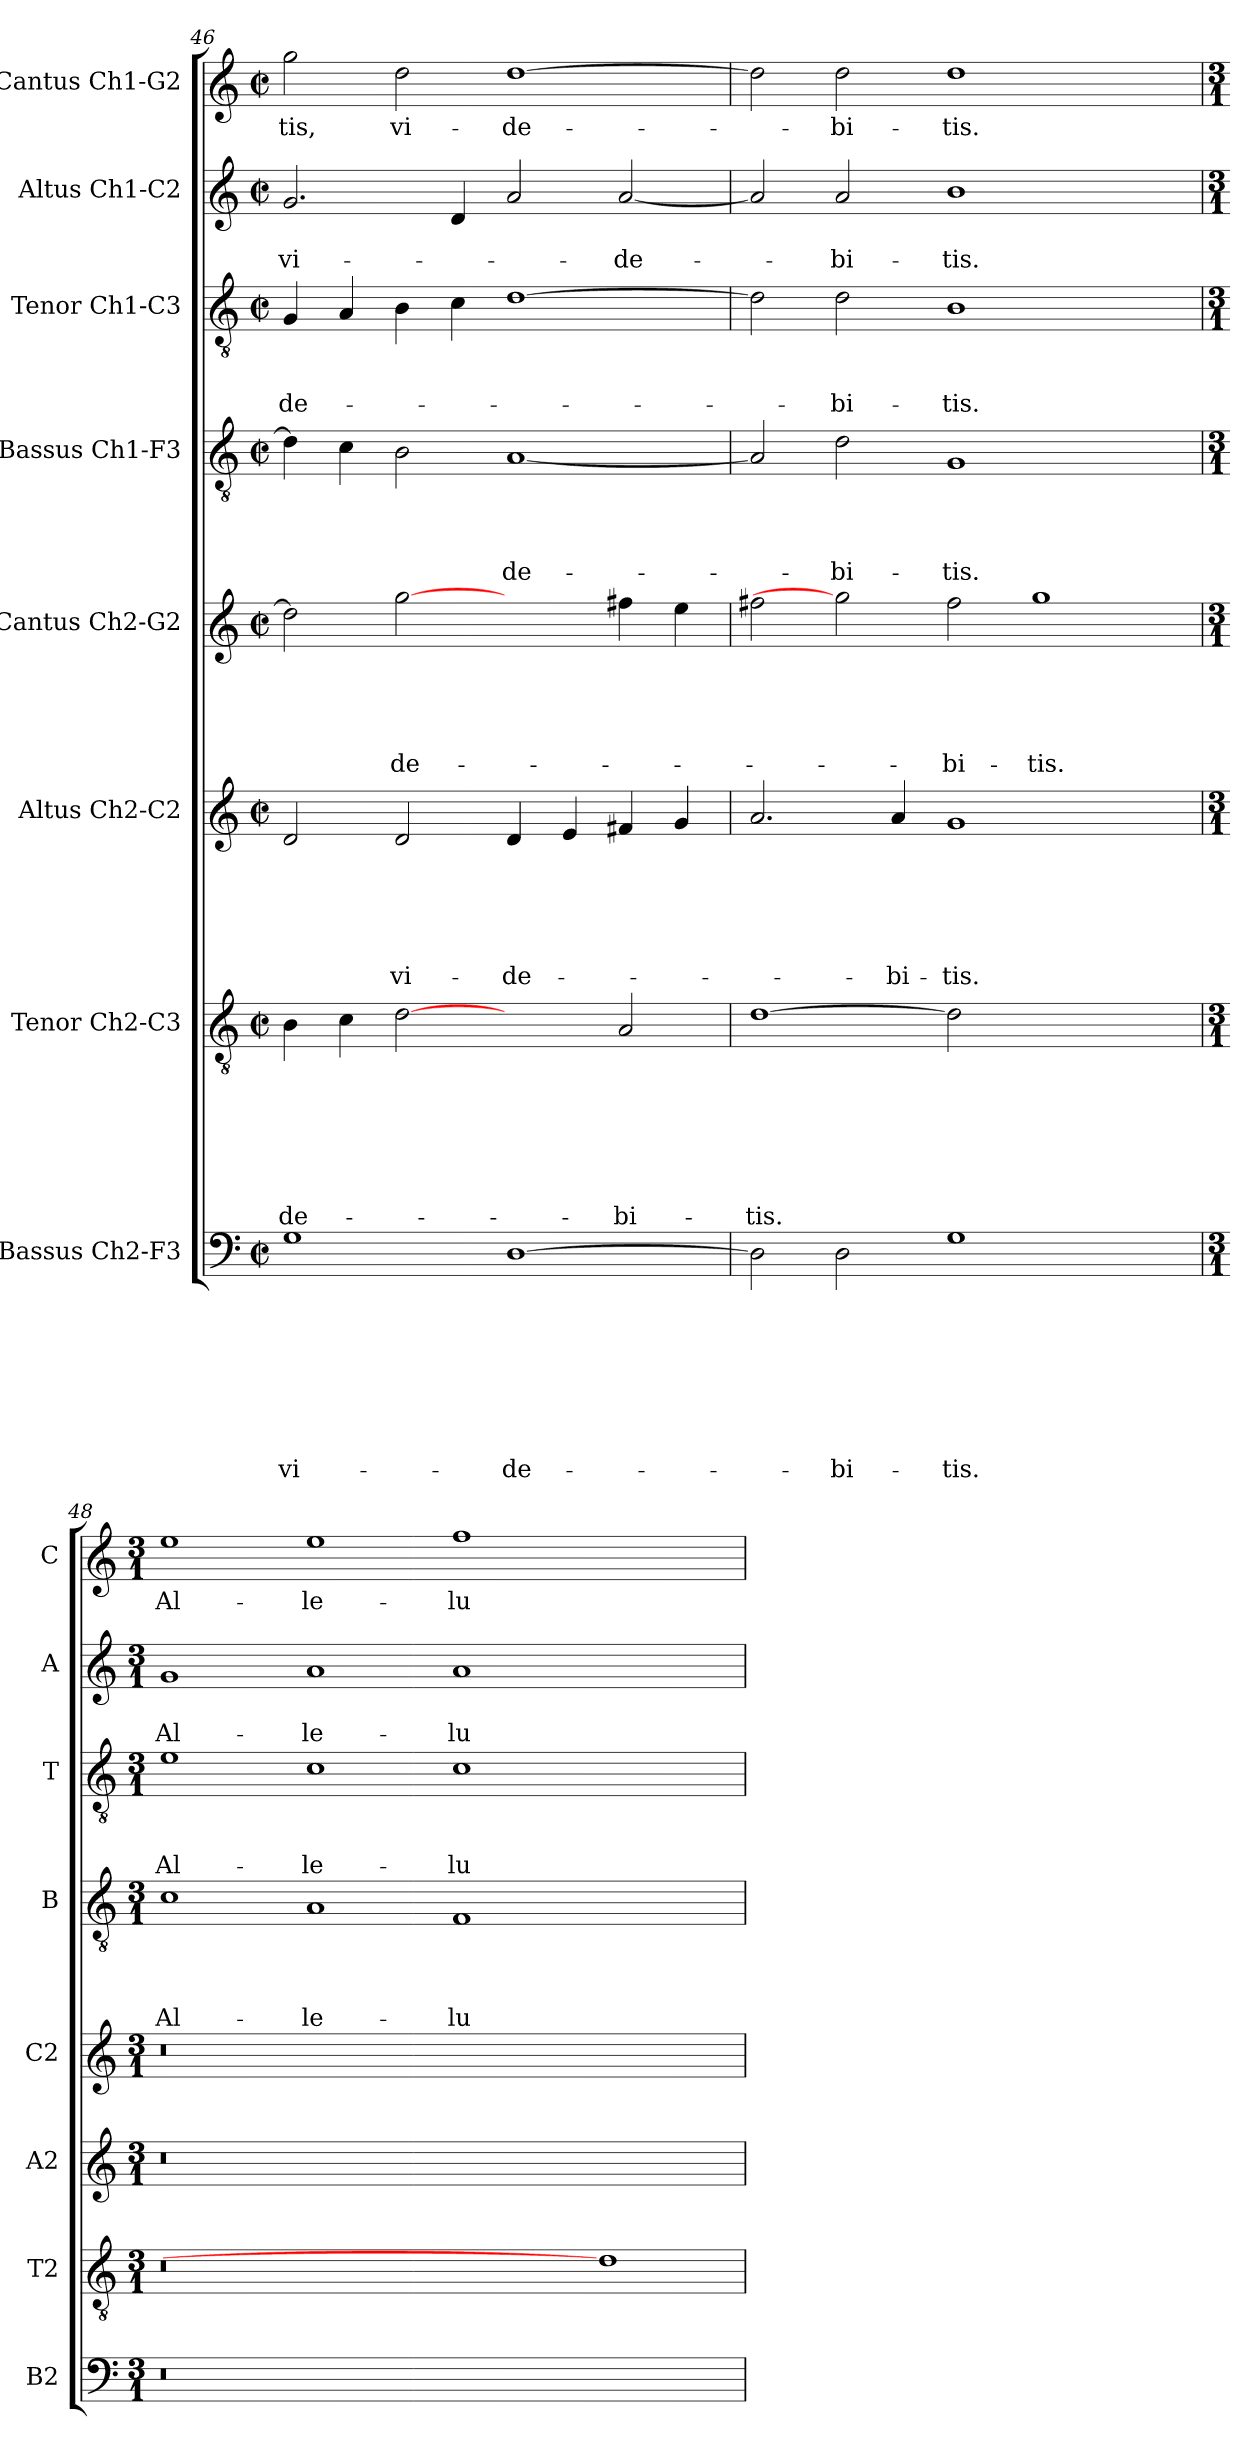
**kern	**text	**text	**text	**text	**text	**text	**text	**text	**kern	**text	**text	**text	**text	**text	**text	**text	**kern	**text	**text	**text	**text	**text	**text	**kern	**text	**text	**text	**text	**text	**kern	**text	**text	**text	**text	**kern	**text	**text	**text	**kern	**text	**text	**kern	**text
*part8	*part8	*part8	*part8	*part8	*part8	*part8	*part8	*part8	*part7	*part7	*part7	*part7	*part7	*part7	*part7	*part7	*part6	*part6	*part6	*part6	*part6	*part6	*part6	*part5	*part5	*part5	*part5	*part5	*part5	*part4	*part4	*part4	*part4	*part4	*part3	*part3	*part3	*part3	*part2	*part2	*part2	*part1	*part1
*staff8	*staff8	*staff8	*staff8	*staff8	*staff8	*staff8	*staff8	*staff8	*staff7	*staff7	*staff7	*staff7	*staff7	*staff7	*staff7	*staff7	*staff6	*staff6	*staff6	*staff6	*staff6	*staff6	*staff6	*staff5	*staff5	*staff5	*staff5	*staff5	*staff5	*staff4	*staff4	*staff4	*staff4	*staff4	*staff3	*staff3	*staff3	*staff3	*staff2	*staff2	*staff2	*staff1	*staff1
*I"Bassus Ch2-F3	*	*	*	*	*	*	*	*	*I"Tenor Ch2-C3	*	*	*	*	*	*	*	*I"Altus Ch2-C2	*	*	*	*	*	*	*I"Cantus Ch2-G2	*	*	*	*	*	*I"Bassus Ch1-F3	*	*	*	*	*I"Tenor Ch1-C3	*	*	*	*I"Altus Ch1-C2	*	*	*I"Cantus Ch1-G2	*
*I'B2	*	*	*	*	*	*	*	*	*I'T2	*	*	*	*	*	*	*	*I'A2	*	*	*	*	*	*	*I'C2	*	*	*	*	*	*I'B	*	*	*	*	*I'T	*	*	*	*I'A	*	*	*I'C	*
*clefF4	*	*	*	*	*	*	*	*	*clefGv2	*	*	*	*	*	*	*	*clefG2	*	*	*	*	*	*	*clefG2	*	*	*	*	*	*clefGv2	*	*	*	*	*clefGv2	*	*	*	*clefG2	*	*	*clefG2	*
*k[]	*	*	*	*	*	*	*	*	*k[]	*	*	*	*	*	*	*	*k[]	*	*	*	*	*	*	*k[]	*	*	*	*	*	*k[]	*	*	*	*	*k[]	*	*	*	*k[]	*	*	*k[]	*
*C:	*	*	*	*	*	*	*	*	*C:	*	*	*	*	*	*	*	*C:	*	*	*	*	*	*	*C:	*	*	*	*	*	*C:	*	*	*	*	*C:	*	*	*	*C:	*	*	*C:	*
*M2/2	*	*	*	*	*	*	*	*	*M2/2	*	*	*	*	*	*	*	*M2/2	*	*	*	*	*	*	*M2/2	*	*	*	*	*	*M2/2	*	*	*	*	*M2/2	*	*	*	*M2/2	*	*	*M2/2	*
*met(c|)	*	*	*	*	*	*	*	*	*met(c|)	*	*	*	*	*	*	*	*met(c|)	*	*	*	*	*	*	*met(c|)	*	*	*	*	*	*met(c|)	*	*	*	*	*met(c|)	*	*	*	*met(c|)	*	*	*met(c|)	*
=46	=46	=46	=46	=46	=46	=46	=46	=46	=46	=46	=46	=46	=46	=46	=46	=46	=46	=46	=46	=46	=46	=46	=46	=46	=46	=46	=46	=46	=46	=46	=46	=46	=46	=46	=46	=46	=46	=46	=46	=46	=46	=46	=46
!	!	!	!	!	!	!	!	!LO:LY:b	!	!	!	!	!	!	!	!LO:LY:b	!	!	!	!	!	!	!	!	!	!	!	!	!	!	!	!	!	!	!	!	!	!LO:LY:b	!	!	!LO:LY:b	!	!LO:LY:b
1G	.	.	.	.	.	.	.	vi-	4B\	.	.	.	.	.	.	-de-	2d/	.	.	.	.	.	.	2dd\]	.	.	.	.	.	4d\]	.	.	.	.	4G/	.	.	-de-	2.g/	.	vi-	2gg\	-tis,
.	.	.	.	.	.	.	.	.	4c\	.	.	.	.	.	.	.	.	.	.	.	.	.	.	.	.	.	.	.	.	4c\	.	.	.	.	4A/	.	.	.	.	.	.	.	.
!	!	!	!	!	!	!	!	!	!	!	!	!	!	!	!	!	!	!	!	!	!	!	!LO:LY:b	!	!	!	!	!	!LO:LY:b	!	!	!	!	!	!	!	!	!	!	!	!	!	!LO:LY:b
.	.	.	.	.	.	.	.	.	[2d	.	.	.	.	.	.	.	2d/	.	.	.	.	.	vi-	[2gg	.	.	.	.	-de-	2B\	.	.	.	.	4B\	.	.	.	.	.	.	2dd\	vi-
.	.	.	.	.	.	.	.	.	.	.	.	.	.	.	.	.	.	.	.	.	.	.	.	.	.	.	.	.	.	.	.	.	.	.	4c\	.	.	.	4d/	.	.	.	.
!	!	!	!	!	!	!	!	!LO:LY:b	!	!	!	!	!	!	!	!	!	!	!	!	!	!	!LO:LY:b	!	!	!	!	!	!	!	!	!	!	!LO:LY:b	!	!	!	!	!	!	!	!	!LO:LY:b
[1D	.	.	.	.	.	.	.	-de-	2ryy	.	.	.	.	.	.	.	4d/	.	.	.	.	.	-de-	2ryy	.	.	.	.	.	[1A	.	.	.	-de-	[1d	.	.	.	2a/	.	.	[1dd	-de-
.	.	.	.	.	.	.	.	.	.	.	.	.	.	.	.	.	4e/	.	.	.	.	.	.	.	.	.	.	.	.	.	.	.	.	.	.	.	.	.	.	.	.	.	.
!	!	!	!	!	!	!	!	!	!	!	!	!	!	!	!	!LO:LY:b	!	!	!	!	!	!	!	!	!	!	!	!	!	!	!	!	!	!	!	!	!	!	!	!	!LO:LY:b	!	!
.	.	.	.	.	.	.	.	.	2A/	.	.	.	.	.	.	-bi-	4f#X/	.	.	.	.	.	.	4ff#X\	.	.	.	.	.	.	.	.	.	.	.	.	.	.	[2a/	.	-de-	.	.
.	.	.	.	.	.	.	.	.	.	.	.	.	.	.	.	.	4g/	.	.	.	.	.	.	4ee\	.	.	.	.	.	.	.	.	.	.	.	.	.	.	.	.	.	.	.
=47	=47	=47	=47	=47	=47	=47	=47	=47	=47	=47	=47	=47	=47	=47	=47	=47	=47	=47	=47	=47	=47	=47	=47	=47	=47	=47	=47	=47	=47	=47	=47	=47	=47	=47	=47	=47	=47	=47	=47	=47	=47	=47	=47
!	!	!	!	!	!	!	!	!	!	!	!	!	!	!	!	!LO:LY:b	!	!	!	!	!	!	!	!	!	!	!	!	!	!	!	!	!	!	!	!	!	!	!	!	!	!	!
2D\]	.	.	.	.	.	.	.	.	[1d	.	.	.	.	.	.	-tis.	2.a/	.	.	.	.	.	.	2ff#X\	.	.	.	.	.	2A/]	.	.	.	.	2d\]	.	.	.	2a/]	.	.	2dd\]	.
!	!	!	!	!	!	!	!	!LO:LY:b	!	!	!	!	!	!	!	!	!	!	!	!	!	!	!	!	!	!	!	!	!	!	!	!	!	!LO:LY:b	!	!	!	!LO:LY:b	!	!	!LO:LY:b	!	!LO:LY:b
2D\	.	.	.	.	.	.	.	-bi-	.	.	.	.	.	.	.	.	.	.	.	.	.	.	.	2gg]	.	.	.	.	.	2d\	.	.	.	-bi-	2d\	.	.	-bi-	2a/	.	-bi-	2dd\	-bi-
!	!	!	!	!	!	!	!	!	!	!	!	!	!	!	!	!	!	!	!	!	!	!	!LO:LY:b	!	!	!	!	!	!	!	!	!	!	!	!	!	!	!	!	!	!	!	!
.	.	.	.	.	.	.	.	.	.	.	.	.	.	.	.	.	4a/	.	.	.	.	.	-bi-	.	.	.	.	.	.	.	.	.	.	.	.	.	.	.	.	.	.	.	.
!	!	!	!	!	!	!	!	!LO:LY:b	!	!	!	!	!	!	!	!	!	!	!	!	!	!	!LO:LY:b	!	!	!	!	!	!LO:LY:b	!	!	!	!	!LO:LY:b	!	!	!	!LO:LY:b	!	!	!LO:LY:b	!	!LO:LY:b
1G	.	.	.	.	.	.	.	-tis.	2d]	.	.	.	.	.	.	.	1g	.	.	.	.	.	-tis.	2ff#\	.	.	.	.	-bi-	1G	.	.	.	-tis.	1B	.	.	-tis.	1b	.	-tis.	1dd	-tis.
!	!	!	!	!	!	!	!	!	!	!	!	!	!	!	!	!	!	!	!	!	!	!	!	!	!	!	!	!	!LO:LY:b	!	!	!	!	!	!	!	!	!	!	!	!	!	!
.	.	.	.	.	.	.	.	.	1ryy	.	.	.	.	.	.	.	.	.	.	.	.	.	.	1gg	.	.	.	.	-tis.	.	.	.	.	.	.	.	.	.	.	.	.	.	.
2ryy	.	.	.	.	.	.	.	.	.	.	.	.	.	.	.	.	2ryy	.	.	.	.	.	.	.	.	.	.	.	.	2ryy	.	.	.	.	2ryy	.	.	.	2ryy	.	.	2ryy	.
!!LO:LB:g=z
=48	=48	=48	=48	=48	=48	=48	=48	=48	=48	=48	=48	=48	=48	=48	=48	=48	=48	=48	=48	=48	=48	=48	=48	=48	=48	=48	=48	=48	=48	=48	=48	=48	=48	=48	=48	=48	=48	=48	=48	=48	=48	=48	=48
*M3/1	*	*	*	*	*	*	*	*	*M3/1	*	*	*	*	*	*	*	*M3/1	*	*	*	*	*	*	*M3/1	*	*	*	*	*	*M3/1	*	*	*	*	*M3/1	*	*	*	*M3/1	*	*	*M3/1	*
!	!	!	!	!	!	!	!	!	!	!	!	!	!	!	!	!	!	!	!	!	!	!	!	!	!	!	!	!	!	!	!	!	!	!LO:LY:b	!	!	!	!LO:LY:b	!	!	!LO:LY:b	!	!LO:LY:b
0.r	.	.	.	.	.	.	.	.	0.r	.	.	.	.	.	.	.	0.r	.	.	.	.	.	.	0.r	.	.	.	.	.	1c	.	.	.	Al-	1e	.	.	Al-	1g	.	Al-	1ee	Al-
!	!	!	!	!	!	!	!	!	!	!	!	!	!	!	!	!	!	!	!	!	!	!	!	!	!	!	!	!	!	!	!	!	!	!LO:LY:b	!	!	!	!LO:LY:b	!	!	!LO:LY:b	!	!LO:LY:b
.	.	.	.	.	.	.	.	.	.	.	.	.	.	.	.	.	.	.	.	.	.	.	.	.	.	.	.	.	.	1A	.	.	.	-le-	1c	.	.	-le-	1a	.	-le-	1ee	-le-
!	!	!	!	!	!	!	!	!	!	!	!	!	!	!	!	!	!	!	!	!	!	!	!	!	!	!	!	!	!	!	!	!	!	!LO:LY:b	!	!	!	!LO:LY:b	!	!	!LO:LY:b	!	!LO:LY:b
.	.	.	.	.	.	.	.	.	.	.	.	.	.	.	.	.	.	.	.	.	.	.	.	.	.	.	.	.	.	1F	.	.	.	-lu-	1c	.	.	-lu-	1a	.	-lu-	1ff	-lu-
1ryy	.	.	.	.	.	.	.	.	1d]	.	.	.	.	.	.	.	1ryy	.	.	.	.	.	.	1ryy	.	.	.	.	.	1ryy	.	.	.	.	1ryy	.	.	.	1ryy	.	.	1ryy	.
=	=	=	=	=	=	=	=	=	=	=	=	=	=	=	=	=	=	=	=	=	=	=	=	=	=	=	=	=	=	=	=	=	=	=	=	=	=	=	=	=	=	=	=
*-	*-	*-	*-	*-	*-	*-	*-	*-	*-	*-	*-	*-	*-	*-	*-	*-	*-	*-	*-	*-	*-	*-	*-	*-	*-	*-	*-	*-	*-	*-	*-	*-	*-	*-	*-	*-	*-	*-	*-	*-	*-	*-	*-
